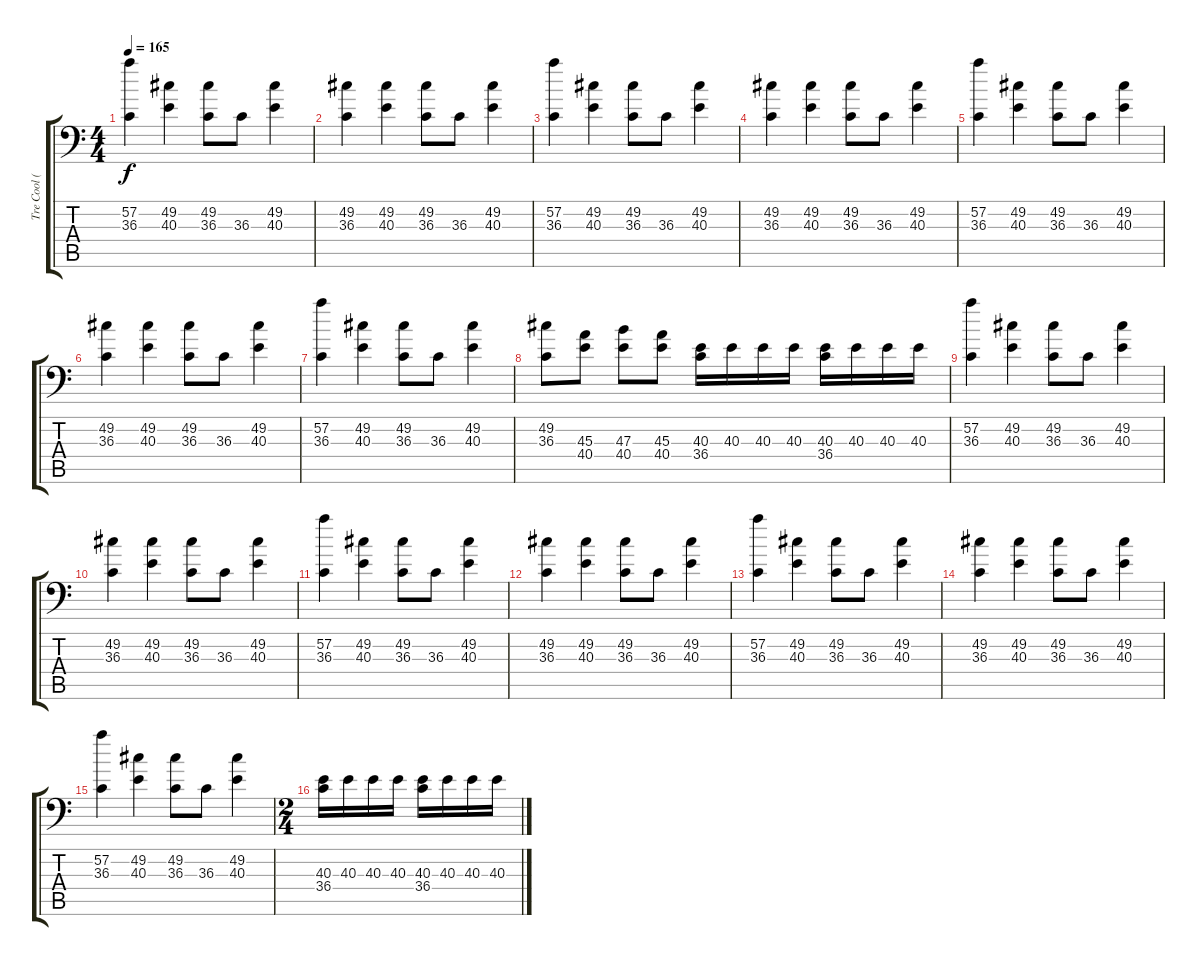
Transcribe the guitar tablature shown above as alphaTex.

\track ("Tre Cool (Drums)" "Tre Cool (") {instrument acousticgrandpiano}
\staff {score tabs}
\tuning (C-1 C-1 C-1 C-1 C-1 C-1) {hide}
\ts (4 4)
\tempo 165
\clef f4
\ks c
(57.2 36.3).4{dy f} (49.2 40.3).4 (49.2 36.3).8 36.3.8 (49.2 40.3).4 |
(49.2 36.3).4 (49.2 40.3).4 (49.2 36.3).8 36.3.8 (49.2 40.3).4 |
(57.2 36.3).4 (49.2 40.3).4 (49.2 36.3).8 36.3.8 (49.2 40.3).4 |
(49.2 36.3).4 (49.2 40.3).4 (49.2 36.3).8 36.3.8 (49.2 40.3).4 |
(57.2 36.3).4 (49.2 40.3).4 (49.2 36.3).8 36.3.8 (49.2 40.3).4 |
(49.2 36.3).4 (49.2 40.3).4 (49.2 36.3).8 36.3.8 (49.2 40.3).4 |
(57.2 36.3).4 (49.2 40.3).4 (49.2 36.3).8 36.3.8 (49.2 40.3).4 |
(49.2 36.3).8 (45.3 40.4).8 (47.3 40.4).8 (45.3 40.4).8 (40.3 36.4).16 40.3.16 40.3.16 40.3.16 (40.3 36.4).16 40.3.16 40.3.16 40.3.16 |
(57.2 36.3).4 (49.2 40.3).4 (49.2 36.3).8 36.3.8 (49.2 40.3).4 |
(49.2 36.3).4 (49.2 40.3).4 (49.2 36.3).8 36.3.8 (49.2 40.3).4 |
(57.2 36.3).4 (49.2 40.3).4 (49.2 36.3).8 36.3.8 (49.2 40.3).4 |
(49.2 36.3).4 (49.2 40.3).4 (49.2 36.3).8 36.3.8 (49.2 40.3).4 |
(57.2 36.3).4 (49.2 40.3).4 (49.2 36.3).8 36.3.8 (49.2 40.3).4 |
(49.2 36.3).4 (49.2 40.3).4 (49.2 36.3).8 36.3.8 (49.2 40.3).4 |
(57.2 36.3).4 (49.2 40.3).4 (49.2 36.3).8 36.3.8 (49.2 40.3).4 |
\ts (2 4)
(40.3 36.4).16 40.3.16 40.3.16 40.3.16 (40.3 36.4).16 40.3.16 40.3.16 40.3.16
